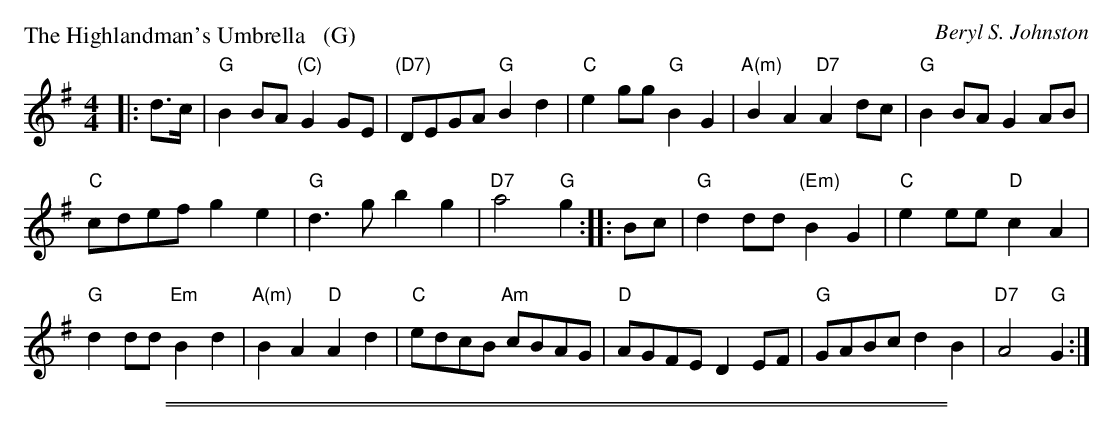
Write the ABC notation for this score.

X:1
P: The Highlandman's Umbrella   (G)
C: Beryl S. Johnston
K: G
M: 4/4
L: 1/8
|: d>c |\
"G"B2BA "(C)"G2GE | "(D7)"DEGA "G"B2d2 | "C"e2gg "G"B2G2 | "A(m)"B2A2 "D7"A2dc | "G"B2BA G2AB |
"C"cdef g2e2 | "G"d2>g2 b2g2 | "D7"a4 "G"g2 :: Bc | "G"d2dd "(Em)"B2G2 | "C"e2ee "D"c2A2 |
"G"d2dd "Em"B2d2 | "A(m)"B2A2 "D"A2d2 | "C"edcB "Am"cBAG | "D"AGFE D2EF | "G"GABc d2B2 | "D7"A4 "G"G2 :|
